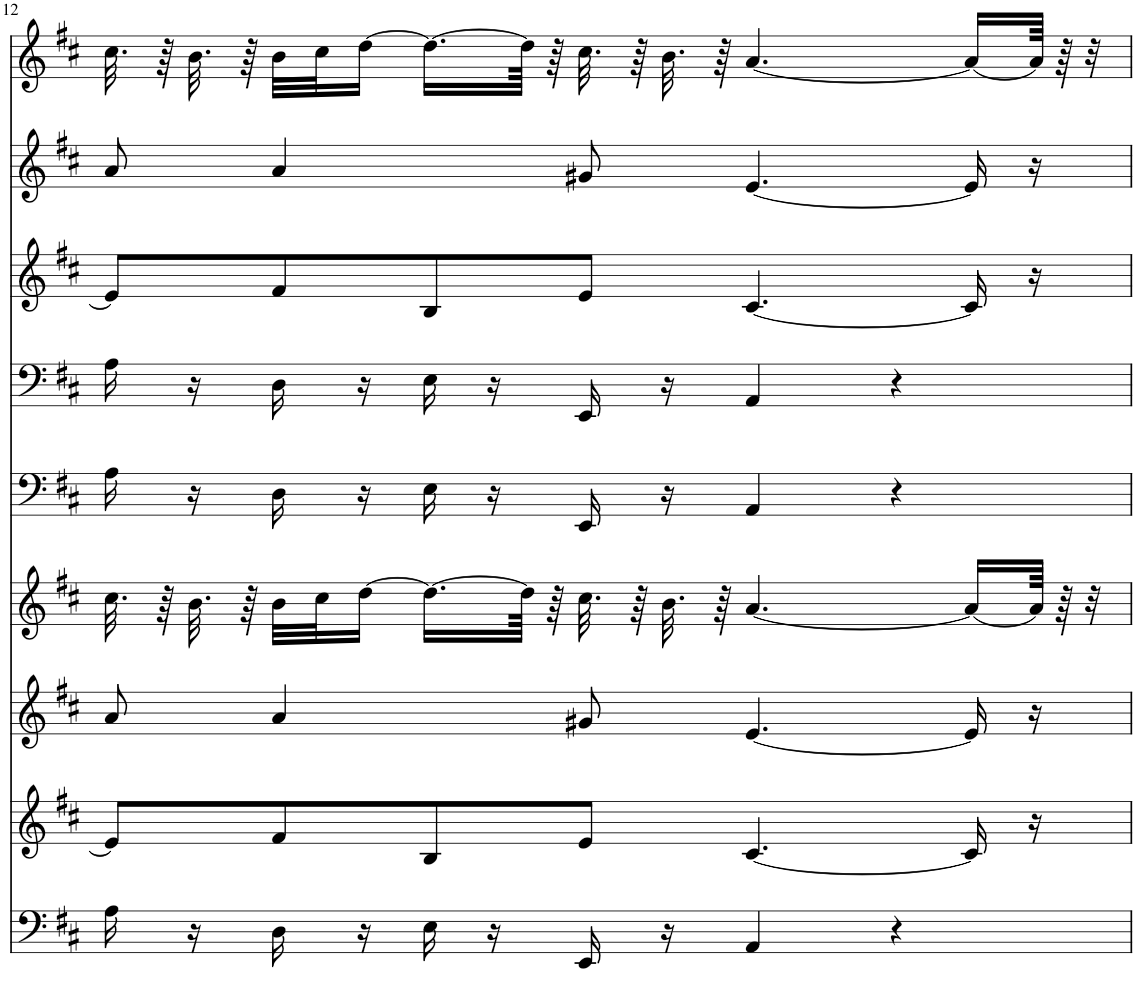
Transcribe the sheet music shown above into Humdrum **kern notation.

**kern	**kern	**kern	**kern	**kern	**kern	**kern	**kern	**kern
*part9	*part8	*part7	*part6	*part5	*part4	*part3	*part2	*part1
*staff9	*staff8	*staff7	*staff6	*staff5	*staff4	*staff3	*staff2	*staff1
*I"Tuba	*I"Trombone	*I"Oboe	*I"Trumpet	*I"Continuo	*I"Continuo	*I"Viola	*I"Violin II	*I"Violin I
*I'Tba	*I'Trb	*I'Ob	*I'Tpt	*	*	*	*	*
!!LO:PB:g=z
*clefF4	*clefG2	*clefG2	*clefG2	*clefF4	*clefF4	*clefG2	*clefG2	*clefG2
*	*	*	*Trd1c2	*	*	*	*	*
*k[f#c#]	*k[f#c#]	*k[f#c#]	*k[f#c#]	*k[f#c#]	*k[f#c#]	*k[f#c#]	*k[f#c#]	*k[f#c#]
*M4/4	*M4/4	*M4/4	*M4/4	*M4/4	*M4/4	*M4/4	*M4/4	*M4/4
=12	=12	=12	=12	=12	=12	=12	=12	=12
16A\	8e/L]	8a/	32.cc#\	16A\	16A\	8e/L]	8a/	32.cc#\
.	.	.	64r	.	.	.	.	64r
16r	.	.	32.b\	16r	16r	.	.	32.b\
.	.	.	64r	.	.	.	.	64r
16D\	8f#/	4a/	32b\LLL	16D\	16D\	8f#/	4a/	32b\LLL
.	.	.	32cc#\J	.	.	.	.	32cc#\J
16r	.	.	[16dd\JJ	16r	16r	.	.	[16dd\JJ
16E\	8B/	.	16.dd\LL_	16E\	16E\	8B/	.	16.dd\LL_
16r	.	.	.	16r	16r	.	.	.
.	.	.	64dd\JJkk]	.	.	.	.	64dd\JJkk]
.	.	.	64r	.	.	.	.	64r
16EE/	8e/J	8g#X/	32.cc#\	16EE/	16EE/	8e/J	8g#X/	32.cc#\
.	.	.	64r	.	.	.	.	64r
16r	.	.	32.b\	16r	16r	.	.	32.b\
.	.	.	64r	.	.	.	.	64r
4AA/	[4.c#/	[4.e/	[4.a/	4AA/	4AA/	[4.c#/	[4.e/	[4.a/
4r	.	.	.	4r	4r	.	.	.
.	16c#/]	16e/]	16a/LL_	.	.	16c#/]	16e/]	16a/LL_
.	16r	16r	64a/JJkk]	.	.	16r	16r	64a/JJkk]
.	.	.	64r	.	.	.	.	64r
.	.	.	32r	.	.	.	.	32r
=	=	=	=	=	=	=	=	=
*-	*-	*-	*-	*-	*-	*-	*-	*-
